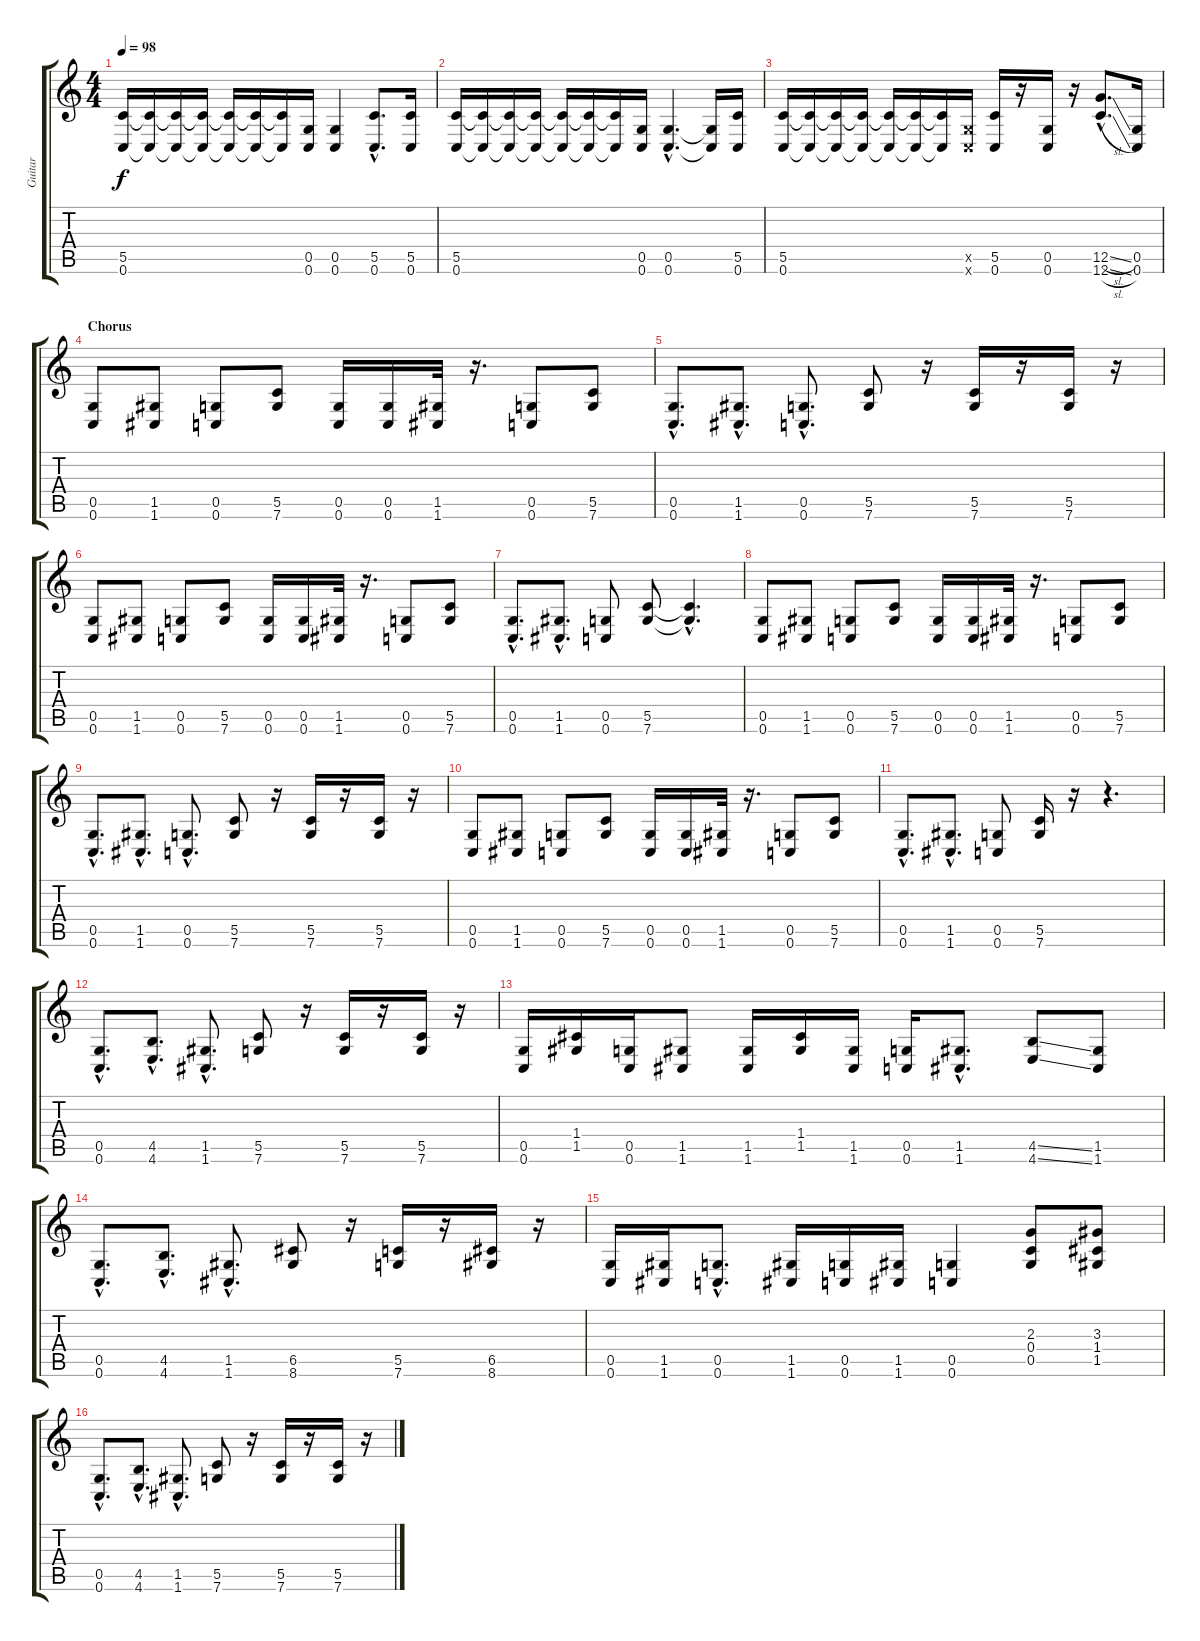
\track ("Guitar" "Guitar") {instrument distortionguitar}
\staff {score tabs}
\tuning (D4 A3 F3 C3 G2 C2) {hide}
\ts (4 4)
\tempo 98
\clef g2
\ks c
(5.5 0.6).16{dy f} (5.5{t} 0.6{t}).16 (5.5{t} 0.6{t}).16 (5.5{t} 0.6{t}).16 (5.5{t} 0.6{t}).16 (5.5{t} 0.6{t}).16 (5.5{t} 0.6{t}).16 (0.5 0.6).16 (0.5 0.6).4 (5.5{hac} 0.6{hac}).8{d} (5.5 0.6).16 |
(5.5 0.6).16 (5.5{t} 0.6{t}).16 (5.5{t} 0.6{t}).16 (5.5{t} 0.6{t}).16 (5.5{t} 0.6{t}).16 (5.5{t} 0.6{t}).16 (5.5{t} 0.6{t}).16 (0.5 0.6).16 (0.5{hac} 0.6{hac}).4{d} (0.5{t} 0.6{t}).16 (5.5 0.6).16 |
(5.5 0.6).16 (5.5{t} 0.6{t}).16 (5.5{t} 0.6{t}).16 (5.5{t} 0.6{t}).16 (5.5{t} 0.6{t}).16 (5.5{t} 0.6{t}).16 (5.5{t} 0.6{t}).16 (0.5{x} 0.6{x}).16 (5.5 0.6).16 r.16 (0.5 0.6).16 r.16 (12.5{sl hac} 12.6{sl hac}).8{d} (0.5 0.6).16 |
\section ("" "Chorus")
(0.5 0.6).8 (1.5 1.6).8 (0.5 0.6).8 (5.5 7.6).8 (0.5 0.6).16 (0.5 0.6).16 (1.5 1.6).32 r.16{d} (0.5 0.6).8 (5.5 7.6).8 |
(0.5{hac} 0.6{hac}).8{d} (1.5{hac} 1.6{hac}).8{d} (0.5{hac} 0.6{hac}).8{d} (5.5 7.6).8 r.16 (5.5 7.6).16 r.16 (5.5 7.6).16 r.16 |
(0.5 0.6).8 (1.5 1.6).8 (0.5 0.6).8 (5.5 7.6).8 (0.5 0.6).16 (0.5 0.6).16 (1.5 1.6).32 r.16{d} (0.5 0.6).8 (5.5 7.6).8 |
(0.5{hac} 0.6{hac}).8{d} (1.5{hac} 1.6{hac}).8{d} (0.5 0.6).8 (5.5 7.6).8 (5.5{hac t} 7.6{hac t}).4{d} |
(0.5 0.6).8 (1.5 1.6).8 (0.5 0.6).8 (5.5 7.6).8 (0.5 0.6).16 (0.5 0.6).16 (1.5 1.6).32 r.16{d} (0.5 0.6).8 (5.5 7.6).8 |
(0.5{hac} 0.6{hac}).8{d} (1.5{hac} 1.6{hac}).8{d} (0.5{hac} 0.6{hac}).8{d} (5.5 7.6).8 r.16 (5.5 7.6).16 r.16 (5.5 7.6).16 r.16 |
(0.5 0.6).8 (1.5 1.6).8 (0.5 0.6).8 (5.5 7.6).8 (0.5 0.6).16 (0.5 0.6).16 (1.5 1.6).32 r.16{d} (0.5 0.6).8 (5.5 7.6).8 |
(0.5{hac} 0.6{hac}).8{d} (1.5{hac} 1.6{hac}).8{d} (0.5 0.6).8 (5.5 7.6).16 r.16 r.4{d} |
\section ("" "")
(0.5{hac} 0.6{hac}).8{d} (4.5{hac} 4.6{hac}).8{d} (1.5{hac} 1.6{hac}).8{d} (5.5 7.6).8 r.16 (5.5 7.6).16 r.16 (5.5 7.6).16 r.16 |
(0.5 0.6).16 (1.4 1.5).16 (0.5 0.6).16 (1.5 1.6).8 (1.5 1.6).16 (1.4 1.5).16 (1.5 1.6).16 (0.5 0.6).16 (1.5{hac} 1.6{hac}).8{d} (4.5{ss} 4.6{ss}).8 (1.5 1.6).8 |
(0.5{hac} 0.6{hac}).8{d} (4.5{hac} 4.6{hac}).8{d} (1.5{hac} 1.6{hac}).8{d} (6.5 8.6).8 r.16 (5.5 7.6).16 r.16 (6.5 8.6).16 r.16 |
(0.5 0.6).16 (1.5 1.6).16 (0.5{hac} 0.6{hac}).8{d} (1.5 1.6).16 (0.5 0.6).16 (1.5 1.6).16 (0.5 0.6).4 (2.3 0.4 0.5).8 (3.3 1.4 1.5).8 |
(0.5{hac} 0.6{hac}).8{d} (4.5{hac} 4.6{hac}).8{d} (1.5{hac} 1.6{hac}).8{d} (5.5 7.6).8 r.16 (5.5 7.6).16 r.16 (5.5 7.6).16 r.16
